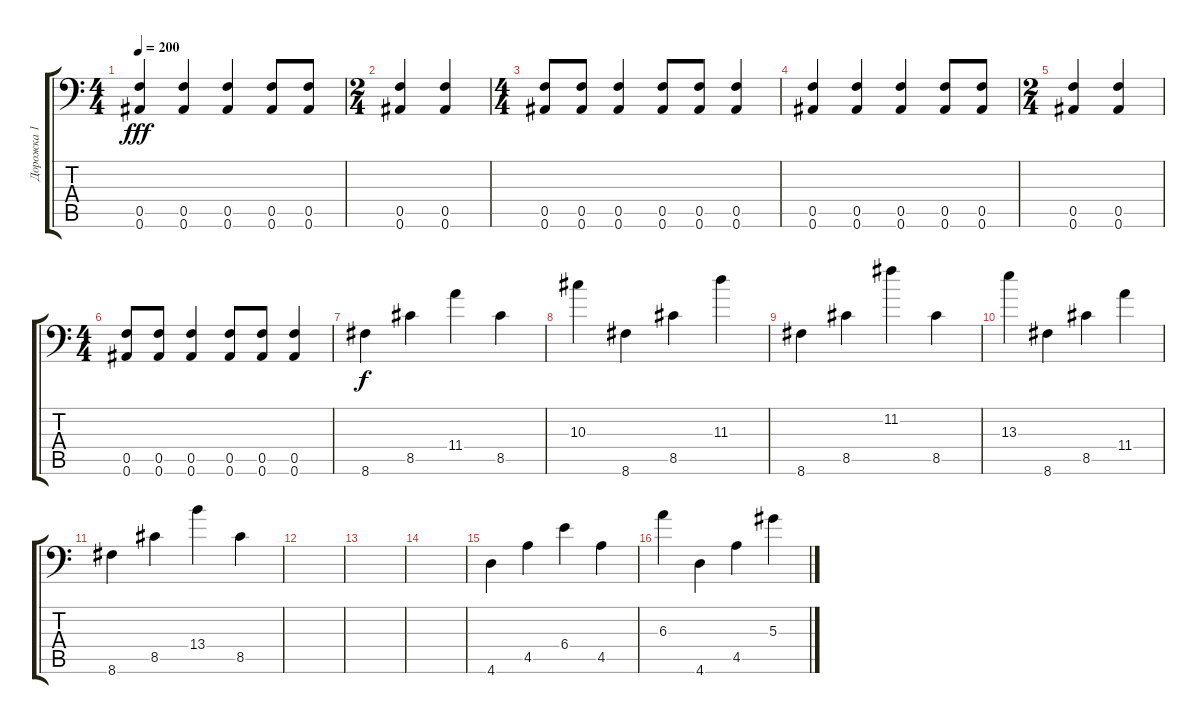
\track ("Дорожка 1" "Дорожка 1") {instrument distortionguitar}
\staff {score tabs}
\tuning (C4 G3 Eb3 Bb2 F2 Bb1) {hide}
\ts (4 4)
\tempo 200
\clef f4
\ks c
(0.5 0.6).4{dy fff} (0.5 0.6).4 (0.5 0.6).4 (0.5 0.6).8 (0.5 0.6).8 |
\ts (2 4)
(0.5 0.6).4 (0.5 0.6).4 |
\ts (4 4)
(0.5 0.6).8 (0.5 0.6).8 (0.5 0.6).4 (0.5 0.6).8 (0.5 0.6).8 (0.5 0.6).4 |
(0.5 0.6).4 (0.5 0.6).4 (0.5 0.6).4 (0.5 0.6).8 (0.5 0.6).8 |
\ts (2 4)
(0.5 0.6).4 (0.5 0.6).4 |
\ts (4 4)
(0.5 0.6).8 (0.5 0.6).8 (0.5 0.6).4 (0.5 0.6).8 (0.5 0.6).8 (0.5 0.6).4 |
8.6.4{dy f} 8.5.4 11.4.4 8.5.4 |
10.3.4 8.6.4 8.5.4 11.3.4 |
8.6.4 8.5.4 11.2.4 8.5.4 |
13.3.4 8.6.4 8.5.4 11.4.4 |
8.6.4 8.5.4 13.4.4 8.5.4 |
|
|
|
4.6.4 4.5.4 6.4.4 4.5.4 |
6.3.4 4.6.4 4.5.4 5.3.4
